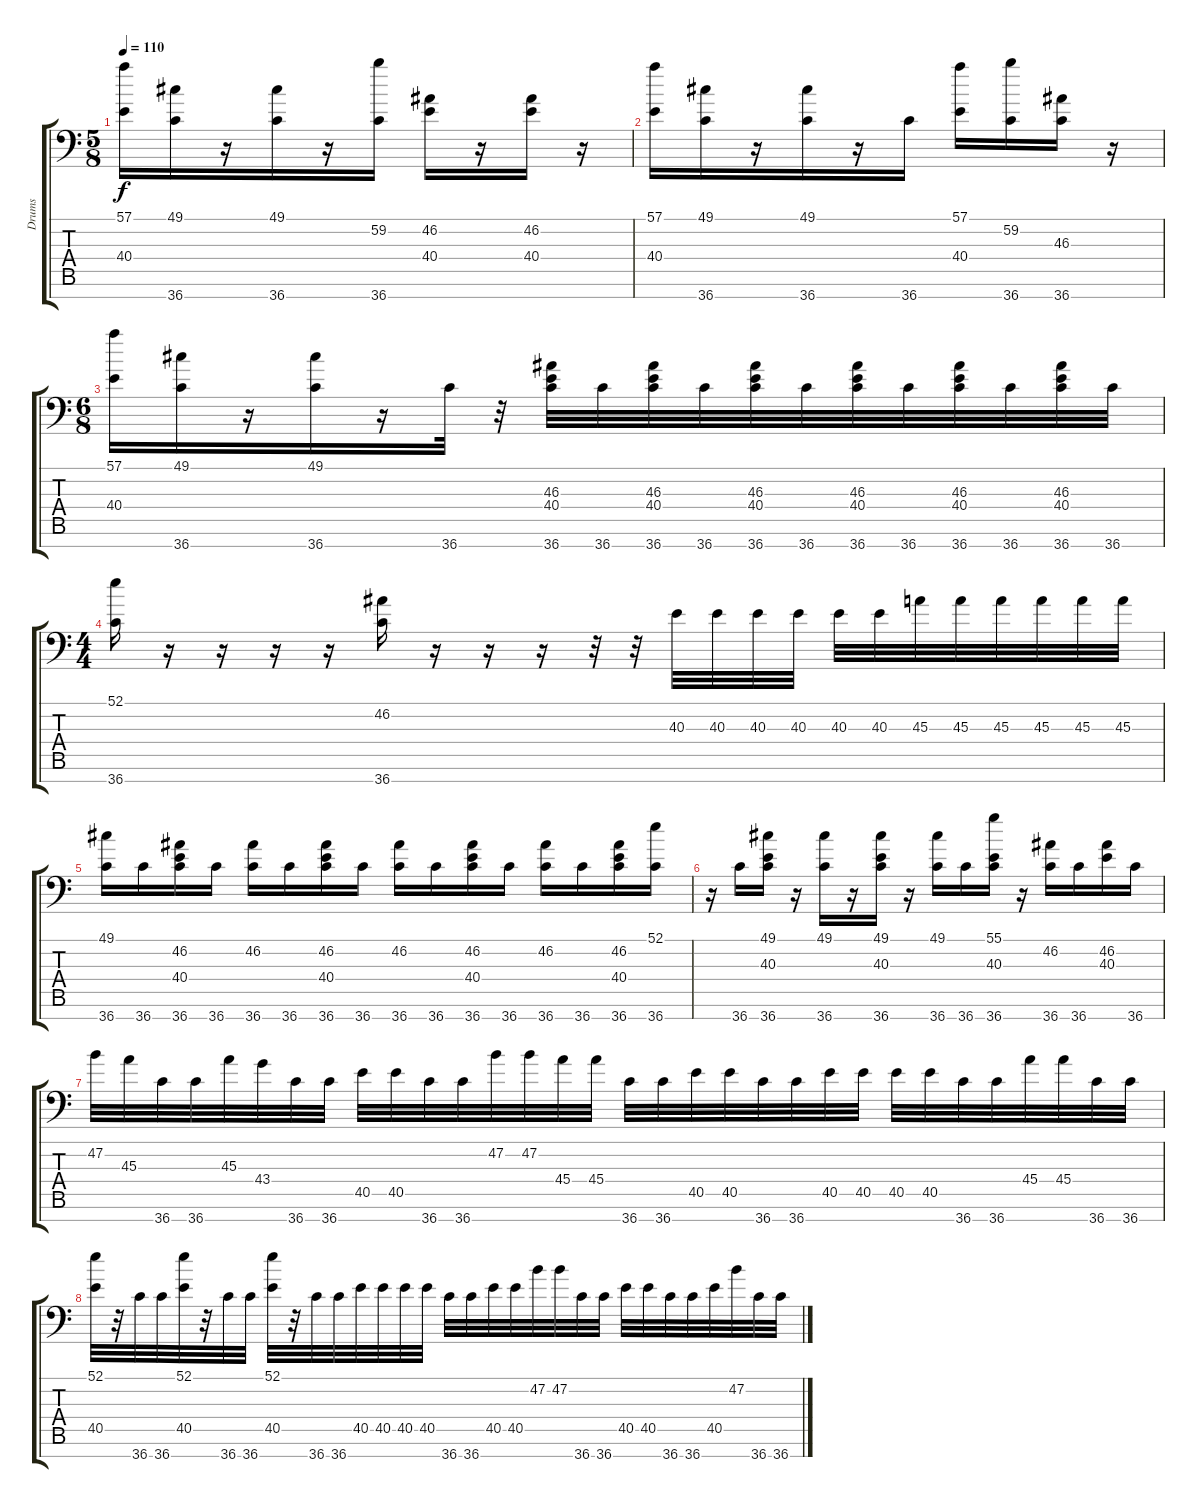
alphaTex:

\track ("Drums" "Drums") {instrument acousticgrandpiano}
\staff {score tabs}
\tuning (C-1 C-1 C-1 C-1 C-1 C-1 C-1) {hide}
\ts (5 8)
\tempo 110
\clef f4
\ks c
(57.1 40.4).16{dy f} (49.1 36.7).16 r.16 (49.1 36.7).16 r.16 (59.2 36.7).16 (46.2 40.4).16 r.16 (46.2 40.4).16 r.16 |
(57.1 40.4).16 (49.1 36.7).16 r.16 (49.1 36.7).16 r.16 36.7.16 (57.1 40.4).16 (59.2 36.7).16 (46.3 36.7).16 r.16 |
\ts (6 8)
(57.1 40.4).16 (49.1 36.7).16 r.16 (49.1 36.7).16 r.16 36.7.32 r.32 (46.3 40.4 36.7).32 36.7.32 (46.3 40.4 36.7).32 36.7.32 (46.3 40.4 36.7).32 36.7.32 (46.3 40.4 36.7).32 36.7.32 (46.3 40.4 36.7).32 36.7.32 (46.3 40.4 36.7).32 36.7.32 |
\ts (4 4)
(52.1 36.7).16 r.16 r.16 r.16 r.16 (46.2 36.7).16 r.16 r.16 r.16 r.32 r.32 40.3.32 40.3.32 40.3.32 40.3.32 40.3.32 40.3.32 45.3.32 45.3.32 45.3.32 45.3.32 45.3.32 45.3.32 |
(49.1 36.7).16 36.7.16 (46.2 40.4 36.7).16 36.7.16 (46.2 36.7).16 36.7.16 (46.2 40.4 36.7).16 36.7.16 (46.2 36.7).16 36.7.16 (46.2 40.4 36.7).16 36.7.16 (46.2 36.7).16 36.7.16 (46.2 40.4 36.7).16 (52.1 36.7).16 |
r.16 36.7.16 (49.1 40.3 36.7).16 r.16 (49.1 36.7).16 r.16 (49.1 40.3 36.7).16 r.16 (49.1 36.7).16 36.7.16 (55.1 40.3 36.7).16 r.16 (46.2 36.7).16 36.7.16 (46.2 40.3).16 36.7.16 |
47.2.32 45.3.32 36.7.32 36.7.32 45.3.32 43.4.32 36.7.32 36.7.32 40.5.32 40.5.32 36.7.32 36.7.32 47.2.32 47.2.32 45.4.32 45.4.32 36.7.32 36.7.32 40.5.32 40.5.32 36.7.32 36.7.32 40.5.32 40.5.32 40.5.32 40.5.32 36.7.32 36.7.32 45.4.32 45.4.32 36.7.32 36.7.32 |
(52.1 40.5).32 r.32 36.7.32 36.7.32 (52.1 40.5).32 r.32 36.7.32 36.7.32 (52.1 40.5).32 r.32 36.7.32 36.7.32 40.5.32 40.5.32 40.5.32 40.5.32 36.7.32 36.7.32 40.5.32 40.5.32 47.2.32 47.2.32 36.7.32 36.7.32 40.5.32 40.5.32 36.7.32 36.7.32 40.5.32 47.2.32 36.7.32 36.7.32
